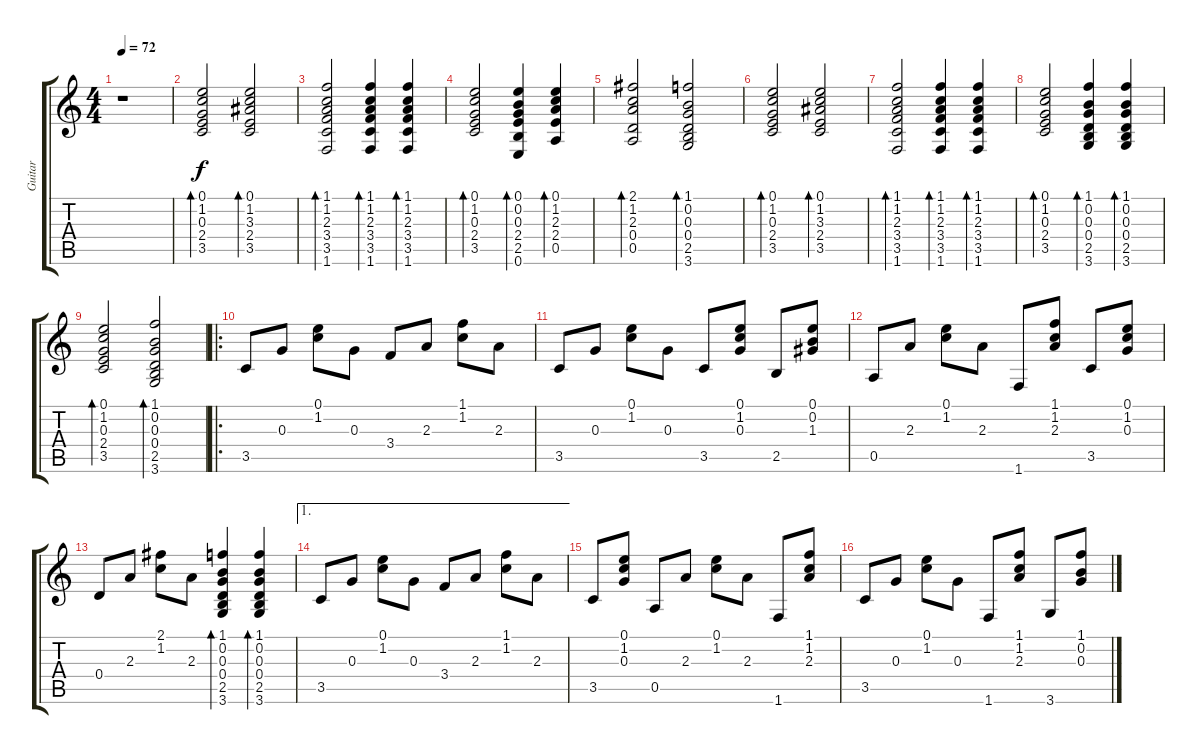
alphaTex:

\track ("Guitar" "Guitar") {instrument acousticguitarnylon}
\staff {score tabs}
\tuning (E4 B3 G3 D3 A2 E2) {hide}
\ts (4 4)
\tempo 72
\clef g2
\ks c
r.1{dy f instrument acousticguitarnylon} |
(0.1 1.2 0.3 2.4 3.5).2{bd 120} (0.1 1.2 3.3 2.4 3.5).2{bd 120} |
(1.1 1.2 2.3 3.4 3.5 1.6).2{bd 120} (1.1 1.2 2.3 3.4 3.5 1.6).4{bd 120} (1.1 1.2 2.3 3.4 3.5 1.6).4{bd 120} |
(0.1 1.2 0.3 2.4 3.5).2{bd 120} (0.1 0.2 0.3 2.4 2.5 0.6).4{bd 120} (0.1 1.2 2.3 2.4 0.5).4{bd 120} |
(2.1 1.2 2.3 0.4 0.5).2{bd 120} (1.1 0.2 0.3 0.4 2.5 3.6).2{bd 120} |
(0.1 1.2 0.3 2.4 3.5).2{bd 120} (0.1 1.2 3.3 2.4 3.5).2{bd 120} |
(1.1 1.2 2.3 3.4 3.5 1.6).2{bd 120} (1.1 1.2 2.3 3.4 3.5 1.6).4{bd 120} (1.1 1.2 2.3 3.4 3.5 1.6).4{bd 120} |
(0.1 1.2 0.3 2.4 3.5).2{bd 120} (1.1 0.2 0.3 0.4 2.5 3.6).4{bd 120} (1.1 0.2 0.3 0.4 2.5 3.6).4{bd 120} |
(0.1 1.2 0.3 2.4 3.5).2{bd 120} (1.1 0.2 0.3 0.4 2.5 3.6).2{bd 120} |
\ro
3.5.8{volume 10} 0.3.8 (0.1 1.2).8 0.3.8 3.4.8 2.3.8 (1.1 1.2).8 2.3.8 |
3.5.8 0.3.8 (0.1 1.2).8 0.3.8 3.5.8 (0.1 1.2 0.3).8 2.5.8 (0.1 0.2 1.3).8 |
0.5.8 2.3.8 (0.1 1.2).8 2.3.8 1.6.8 (1.1 1.2 2.3).8 3.5.8 (0.1 1.2 0.3).8 |
0.4.8 2.3.8 (2.1 1.2).8 2.3.8 (1.1 0.2 0.3 0.4 2.5 3.6).4{bd 30} (1.1 0.2 0.3 0.4 2.5 3.6).4{bd 30} |
\ae 1
3.5.8 0.3.8 (0.1 1.2).8 0.3.8 3.4.8 2.3.8 (1.1 1.2).8 2.3.8 |
3.5.8 (0.1 1.2 0.3).8 0.5.8 2.3.8 (0.1 1.2).8 2.3.8 1.6.8 (1.1 1.2 2.3).8 |
3.5.8 0.3.8 (0.1 1.2).8 0.3.8 1.6.8 (1.1 1.2 2.3).8 3.6.8 (1.1 0.2 0.3).8
